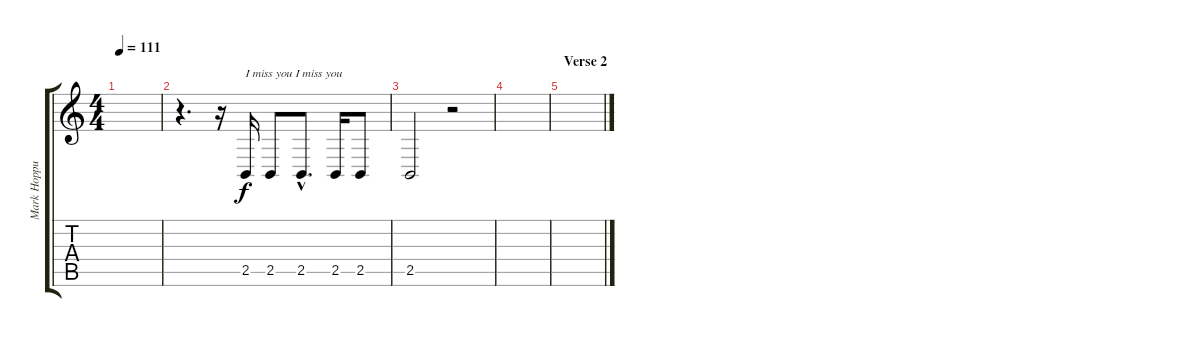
\track ("Mark Hoppus - Vocal" "Mark Hoppu") {instrument lead1square}
\staff {score tabs}
\tuning (E4 B3 G3 D3 A2 E2) {hide}
\ts (4 4)
\tempo 111
\clef g2
\ks c
|
r.4{d} r.16 2.5.16{txt "I miss you I miss you"} 2.5.8 2.5{hac}.8{d} 2.5.16 2.5.8 |
2.5.2 r.2 |
|
\section ("" "Verse 2")
